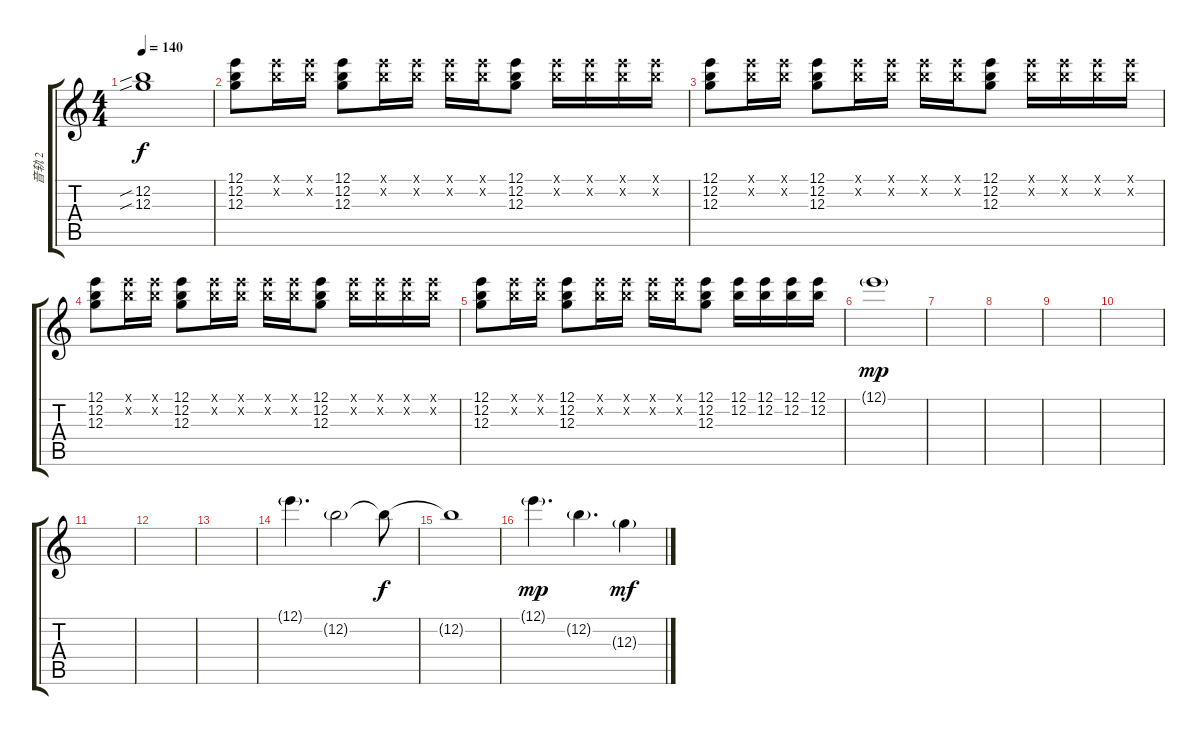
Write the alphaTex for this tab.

\track ("音轨 2" "音轨 2") {instrument overdrivenguitar}
\staff {score tabs}
\tuning (E4 B3 G3 D3 A2 E2) {hide}
\ts (4 4)
\tempo 140
\clef g2
\ks c
(12.2{sib} 12.3{sib}).1{dy f} |
(12.1 12.2 12.3).8 (12.1{x} 12.2{x}).16 (12.1{x} 12.2{x}).16 (12.1 12.2 12.3).8 (12.1{x} 12.2{x}).16 (12.1{x} 12.2{x}).16 (12.1{x} 12.2{x}).16 (12.1{x} 12.2{x}).16 (12.1 12.2 12.3).8 (12.1{x} 12.2{x}).16 (12.1{x} 12.2{x}).16 (12.1{x} 12.2{x}).16 (12.1{x} 12.2{x}).16 |
(12.1 12.2 12.3).8 (12.1{x} 12.2{x}).16 (12.1{x} 12.2{x}).16 (12.1 12.2 12.3).8 (12.1{x} 12.2{x}).16 (12.1{x} 12.2{x}).16 (12.1{x} 12.2{x}).16 (12.1{x} 12.2{x}).16 (12.1 12.2 12.3).8 (12.1{x} 12.2{x}).16 (12.1{x} 12.2{x}).16 (12.1{x} 12.2{x}).16 (12.1{x} 12.2{x}).16 |
(12.1 12.2 12.3).8 (12.1{x} 12.2{x}).16 (12.1{x} 12.2{x}).16 (12.1 12.2 12.3).8 (12.1{x} 12.2{x}).16 (12.1{x} 12.2{x}).16 (12.1{x} 12.2{x}).16 (12.1{x} 12.2{x}).16 (12.1 12.2 12.3).8 (12.1{x} 12.2{x}).16 (12.1{x} 12.2{x}).16 (12.1{x} 12.2{x}).16 (12.1{x} 12.2{x}).16 |
(12.1 12.2 12.3).8 (12.1{x} 12.2{x}).16 (12.1{x} 12.2{x}).16 (12.1 12.2 12.3).8 (12.1{x} 12.2{x}).16 (12.1{x} 12.2{x}).16 (12.1{x} 12.2{x}).16 (12.1{x} 12.2{x}).16 (12.1 12.2 12.3).8 (12.1 12.2).16 (12.1 12.2).16 (12.1 12.2).16 (12.1 12.2).16 |
12.1{g}.1{dy mp} |
|
|
|
|
|
|
|
12.1{g}.4{d} 12.2{g}.2 12.2{t}.8{dy f} |
12.2{t}.1 |
12.1{g}.4{d dy mp} 12.2{g}.4{d} 12.3{g}.4{dy mf}
